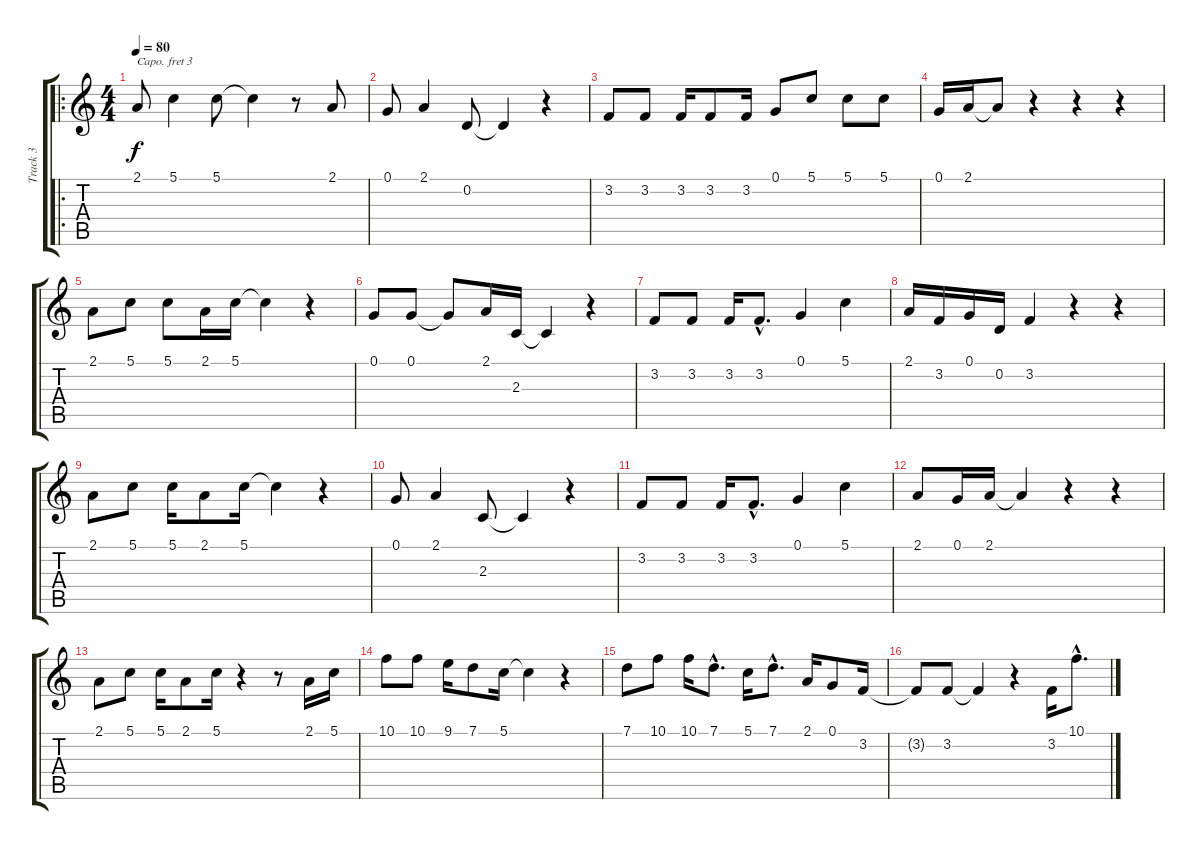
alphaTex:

\track ("Track 3" "Track 3") {instrument fx8scifi}
\staff {score tabs}
\capo 3
\tuning (E4 B3 G3 D3 A2 E2) {hide}
\ro
\ts (4 4)
\tempo 80
\clef g2
\ks c
2.1.8{dy f instrument fx8scifi} 5.1.4 5.1.8 5.1{t}.4 r.8 2.1.8 |
0.1.8 2.1.4 0.2.8 0.2{t}.4 r.4 |
3.2.8 3.2.8 3.2.16 3.2.8 3.2.16 0.1.8 5.1.8 5.1.8 5.1.8 |
0.1.16 2.1.16 2.1{t}.8 r.4 r.4 r.4 |
2.1.8 5.1.8 5.1.8 2.1.16 5.1.16 5.1{t}.4 r.4 |
0.1.8 0.1.8 0.1{t}.8 2.1.16 2.3.16 2.3{t}.4 r.4 |
3.2.8 3.2.8 3.2.16 3.2{hac}.8{d} 0.1.4 5.1.4 |
2.1.16 3.2.16 0.1.16 0.2.16 3.2.4 r.4 r.4 |
2.1.8 5.1.8 5.1.16 2.1.8 5.1.16 5.1{t}.4 r.4 |
0.1.8 2.1.4 2.3.8 2.3{t}.4 r.4 |
3.2.8 3.2.8 3.2.16 3.2{hac}.8{d} 0.1.4 5.1.4 |
2.1.8 0.1.16 2.1.16 2.1{t}.4 r.4 r.4 |
2.1.8 5.1.8 5.1.16 2.1.8 5.1.16 r.4 r.8 2.1.16 5.1.16 |
10.1.8 10.1.8 9.1.16 7.1.8 5.1.16 5.1{t}.4 r.4 |
7.1.8 10.1.8 10.1.16 7.1{hac}.8{d} 5.1.16 7.1{hac}.8{d} 2.1.16 0.1.8 3.2.16 |
3.2{t}.8 3.2.8 3.2{t}.4 r.4 3.2.16 10.1{hac}.8{d}
